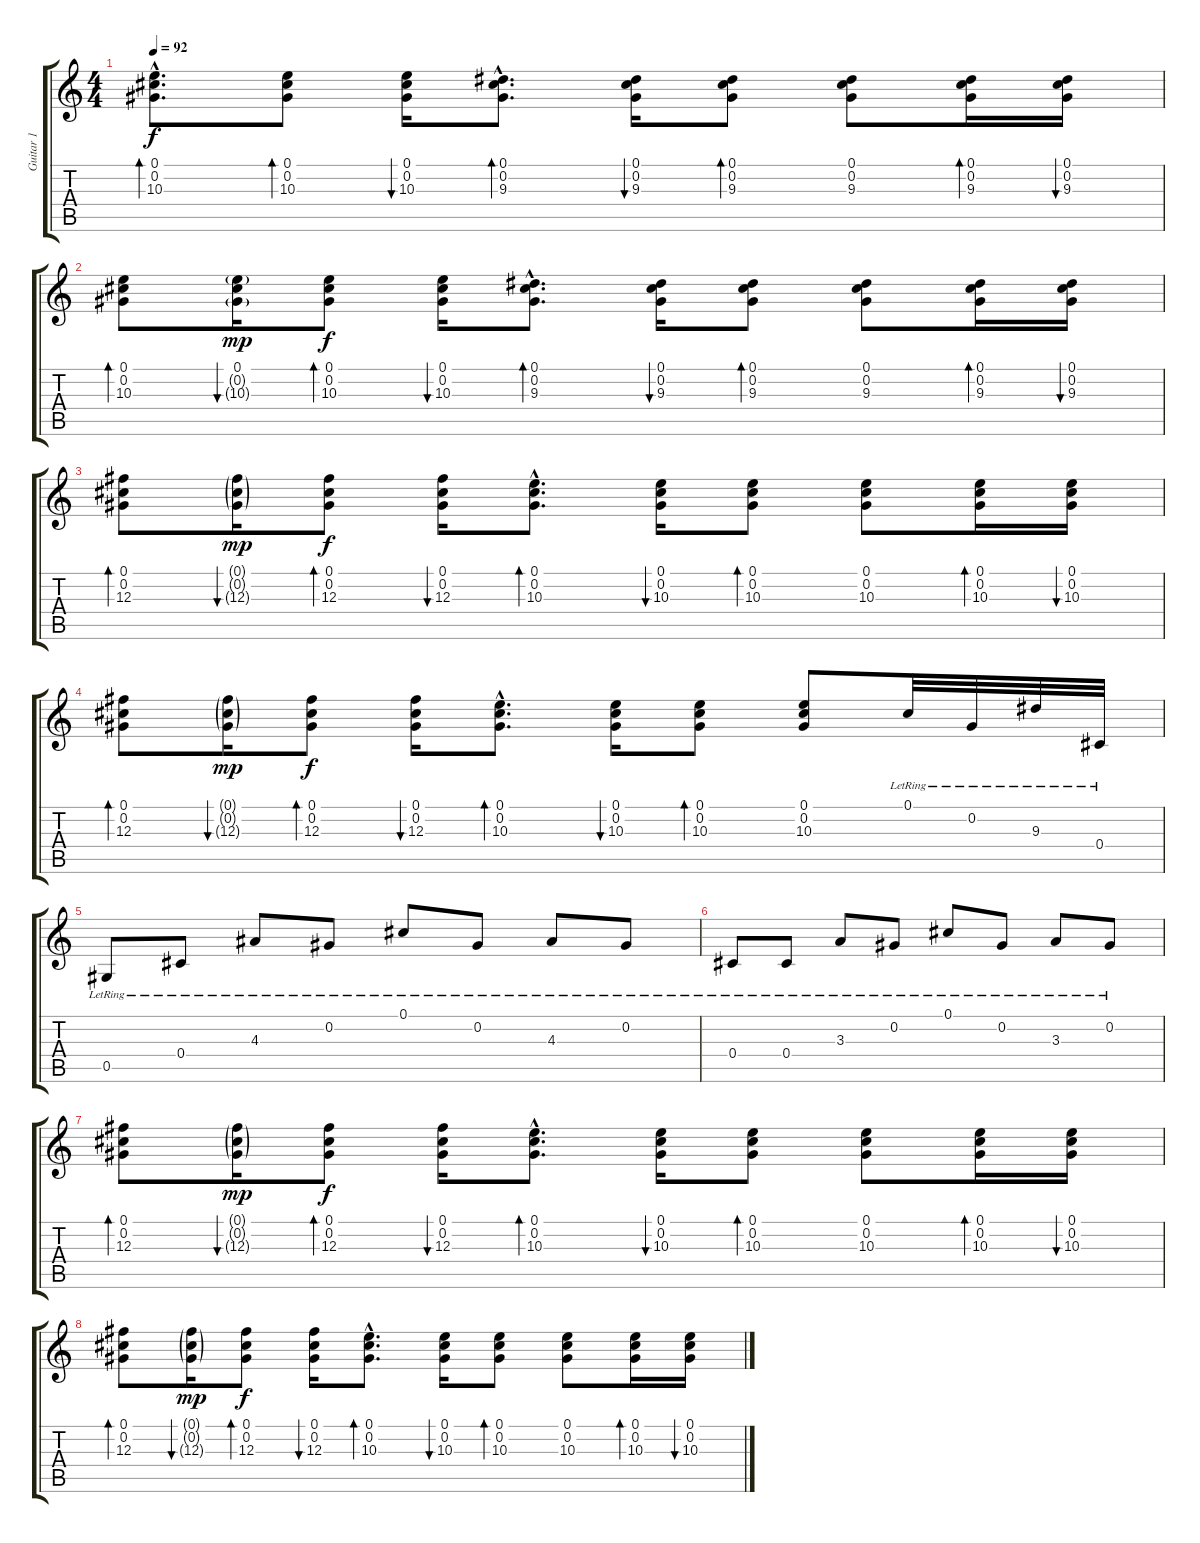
\track ("Guitar 1" "Guitar 1") {instrument electricguitarclean}
\staff {score tabs}
\tuning (Db4 Ab3 Gb3 Db3 Ab2 Db2) {hide}
\ts (4 4)
\tempo 92
\clef g2
\ks c
(0.1{hac} 0.2{hac} 10.3{hac}).8{d bd 30 dy f} (0.1 0.2 10.3).8{bd 30} (0.1 0.2 10.3).16{bu 30} (0.1{hac} 0.2{hac} 9.3{hac}).8{d bd 30} (0.1 0.2 9.3).16{bu 30} (0.1 0.2 9.3).8{bd 30} (0.1 0.2 9.3).8 (0.1 0.2 9.3).16{bd 30} (0.1 0.2 9.3).16{bu 30} |
(0.1 0.2 10.3).8{bd 30} (0.1 0.2{g} 10.3{g}).16{bu 30 dy mp} (0.1 0.2 10.3).8{bd 30 dy f} (0.1 0.2 10.3).16{bu 30} (0.1{hac} 0.2{hac} 9.3{hac}).8{d bd 30} (0.1 0.2 9.3).16{bu 30} (0.1 0.2 9.3).8{bd 30} (0.1 0.2 9.3).8 (0.1 0.2 9.3).16{bd 30} (0.1 0.2 9.3).16{bu 30} |
(0.1 0.2 12.3).8{bd 30} (0.1{g} 0.2{g} 12.3{g}).16{bu 30 dy mp} (0.1 0.2 12.3).8{bd 30 dy f} (0.1 0.2 12.3).16{bu 30} (0.1{hac} 0.2{hac} 10.3{hac}).8{d bd 30} (0.1 0.2 10.3).16{bu 30} (0.1 0.2 10.3).8{bd 30} (0.1 0.2 10.3).8 (0.1 0.2 10.3).16{bd 30} (0.1 0.2 10.3).16{bu 30} |
(0.1 0.2 12.3).8{bd 30} (0.1{g} 0.2{g} 12.3{g}).16{bu 30 dy mp} (0.1 0.2 12.3).8{bd 30 dy f} (0.1 0.2 12.3).16{bu 30} (0.1{hac} 0.2{hac} 10.3{hac}).8{d bd 30} (0.1 0.2 10.3).16{bu 30} (0.1 0.2 10.3).8{bd 30} (0.1 0.2 10.3).8 0.1{lr}.32 0.2{lr}.32 9.3{lr}.32 0.4{lr}.32 |
0.5{lr}.8 0.4{lr}.8 4.3{lr}.8 0.2{lr}.8 0.1{lr}.8 0.2{lr}.8 4.3{lr}.8 0.2{lr}.8 |
0.4{lr}.8 0.4{lr}.8 3.3{lr}.8 0.2{lr}.8 0.1{lr}.8 0.2{lr}.8 3.3{lr}.8 0.2{lr}.8 |
\section ("" "")
(0.1 0.2 12.3).8{bd 30} (0.1{g} 0.2{g} 12.3{g}).16{bu 30 dy mp} (0.1 0.2 12.3).8{bd 30 dy f} (0.1 0.2 12.3).16{bu 30} (0.1{hac} 0.2{hac} 10.3{hac}).8{d bd 30} (0.1 0.2 10.3).16{bu 30} (0.1 0.2 10.3).8{bd 30} (0.1 0.2 10.3).8 (0.1 0.2 10.3).16{bd 30} (0.1 0.2 10.3).16{bu 30} |
(0.1 0.2 12.3).8{bd 30} (0.1{g} 0.2{g} 12.3{g}).16{bu 30 dy mp} (0.1 0.2 12.3).8{bd 30 dy f} (0.1 0.2 12.3).16{bu 30} (0.1{hac} 0.2{hac} 10.3{hac}).8{d bd 30} (0.1 0.2 10.3).16{bu 30} (0.1 0.2 10.3).8{bd 30} (0.1 0.2 10.3).8 (0.1 0.2 10.3).16{bd 30} (0.1 0.2 10.3).16{bu 30}
